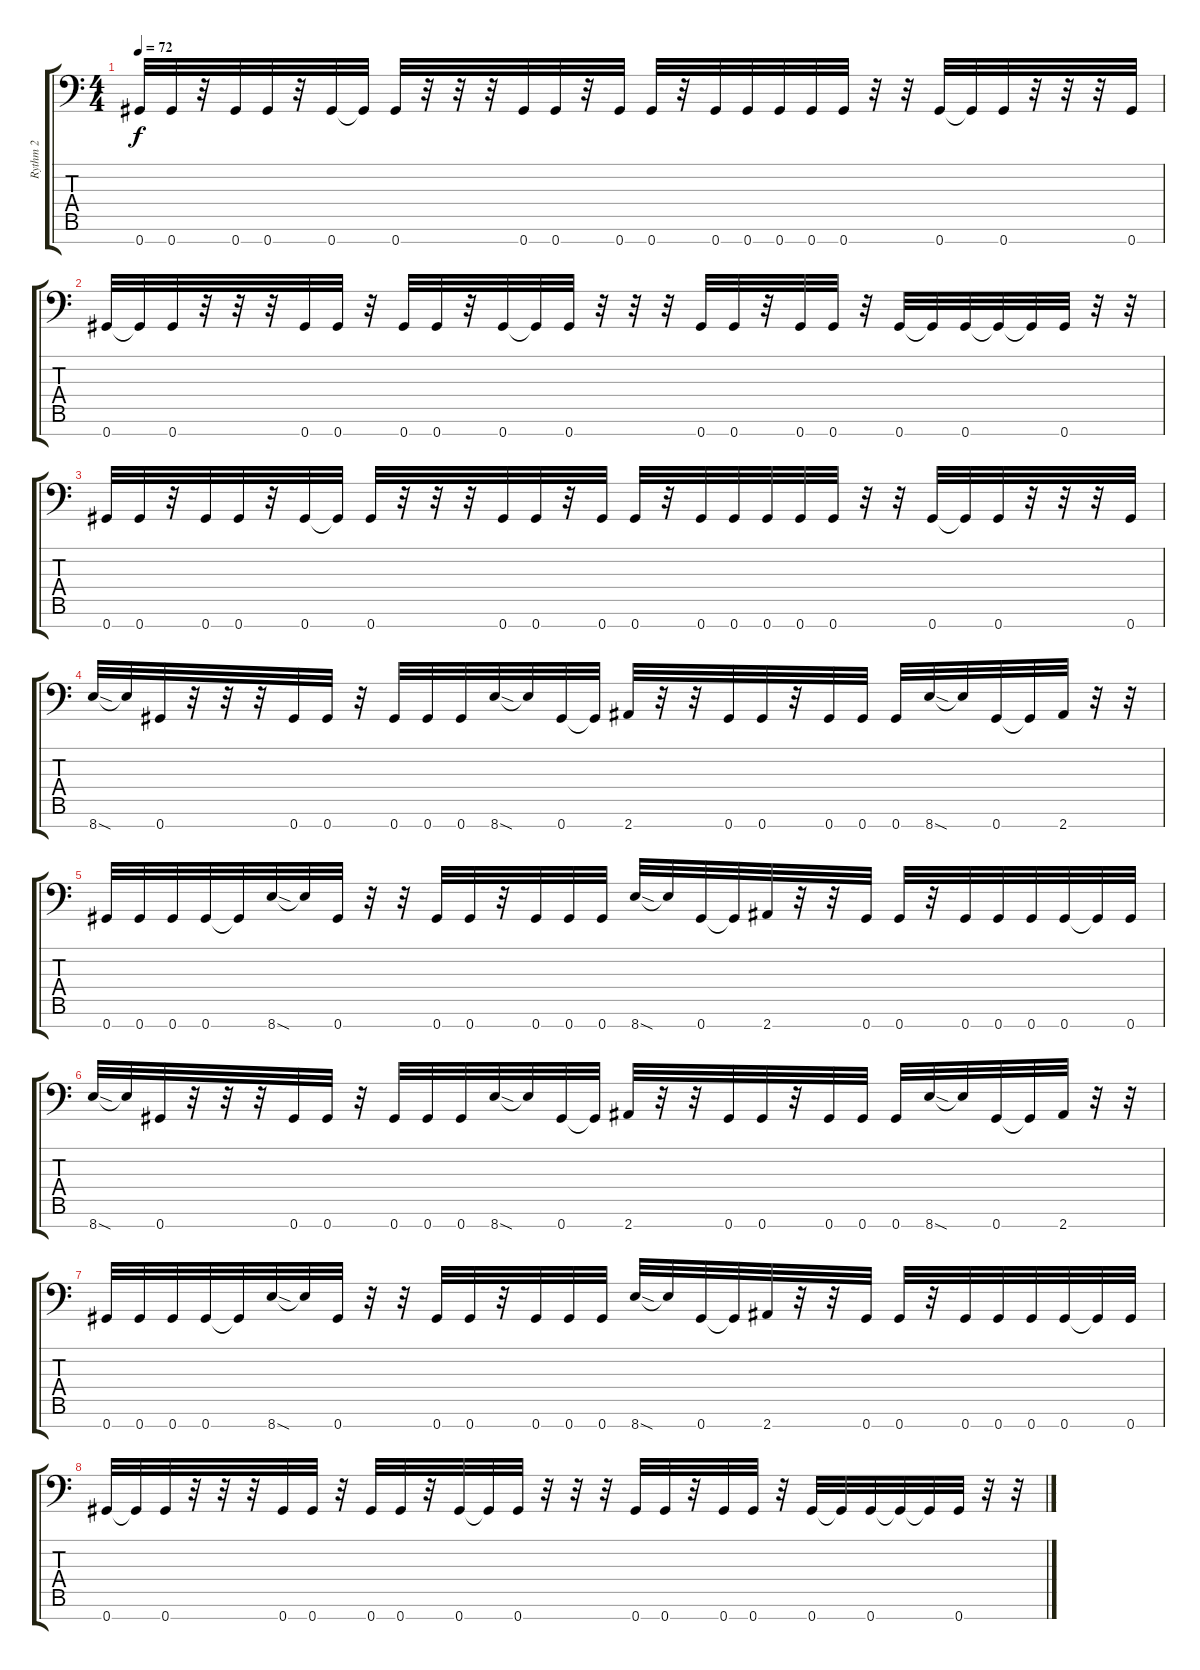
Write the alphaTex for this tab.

\track ("Rythm 2" "Rythm 2") {instrument distortionguitar}
\staff {score tabs}
\tuning (Eb4 Bb3 Gb3 Db3 Ab2 Eb2 Ab1) {hide}
\ts (4 4)
\tempo 72
\clef f4
\ks c
0.7.32{dy f} 0.7.32 r.32 0.7.32 0.7.32 r.32 0.7.32 0.7{t}.32 0.7.32 r.32 r.32 r.32 0.7.32 0.7.32 r.32 0.7.32 0.7.32 r.32 0.7.32 0.7.32 0.7.32 0.7.32 0.7.32 r.32 r.32 0.7.32 0.7{t}.32 0.7.32 r.32 r.32 r.32 0.7.32 |
0.7.32 0.7{t}.32 0.7.32 r.32 r.32 r.32 0.7.32 0.7.32 r.32 0.7.32 0.7.32 r.32 0.7.32 0.7{t}.32 0.7.32 r.32 r.32 r.32 0.7.32 0.7.32 r.32 0.7.32 0.7.32 r.32 0.7.32 0.7{t}.32 0.7.32 0.7{t}.32 0.7{t}.32 0.7.32 r.32 r.32 |
0.7.32 0.7.32 r.32 0.7.32 0.7.32 r.32 0.7.32 0.7{t}.32 0.7.32 r.32 r.32 r.32 0.7.32 0.7.32 r.32 0.7.32 0.7.32 r.32 0.7.32 0.7.32 0.7.32 0.7.32 0.7.32 r.32 r.32 0.7.32 0.7{t}.32 0.7.32 r.32 r.32 r.32 0.7.32 |
8.7{sod}.32 8.7{t}.32 0.7.32 r.32 r.32 r.32 0.7.32 0.7.32 r.32 0.7.32 0.7.32 0.7.32 8.7{sod}.32 8.7{t}.32 0.7.32 0.7{t}.32 2.7.32 r.32 r.32 0.7.32 0.7.32 r.32 0.7.32 0.7.32 0.7.32 8.7{sod}.32 8.7{t}.32 0.7.32 0.7{t}.32 2.7.32 r.32 r.32 |
0.7.32 0.7.32 0.7.32 0.7.32 0.7{t}.32 8.7{sod}.32 8.7{t}.32 0.7.32 r.32 r.32 0.7.32 0.7.32 r.32 0.7.32 0.7.32 0.7.32 8.7{sod}.32 8.7{t}.32 0.7.32 0.7{t}.32 2.7.32 r.32 r.32 0.7.32 0.7.32 r.32 0.7.32 0.7.32 0.7.32 0.7.32 0.7{t}.32 0.7.32 |
8.7{sod}.32 8.7{t}.32 0.7.32 r.32 r.32 r.32 0.7.32 0.7.32 r.32 0.7.32 0.7.32 0.7.32 8.7{sod}.32 8.7{t}.32 0.7.32 0.7{t}.32 2.7.32 r.32 r.32 0.7.32 0.7.32 r.32 0.7.32 0.7.32 0.7.32 8.7{sod}.32 8.7{t}.32 0.7.32 0.7{t}.32 2.7.32 r.32 r.32 |
0.7.32 0.7.32 0.7.32 0.7.32 0.7{t}.32 8.7{sod}.32 8.7{t}.32 0.7.32 r.32 r.32 0.7.32 0.7.32 r.32 0.7.32 0.7.32 0.7.32 8.7{sod}.32 8.7{t}.32 0.7.32 0.7{t}.32 2.7.32 r.32 r.32 0.7.32 0.7.32 r.32 0.7.32 0.7.32 0.7.32 0.7.32 0.7{t}.32 0.7.32 |
0.7.32 0.7{t}.32 0.7.32 r.32 r.32 r.32 0.7.32 0.7.32 r.32 0.7.32 0.7.32 r.32 0.7.32 0.7{t}.32 0.7.32 r.32 r.32 r.32 0.7.32 0.7.32 r.32 0.7.32 0.7.32 r.32 0.7.32 0.7{t}.32 0.7.32 0.7{t}.32 0.7{t}.32 0.7.32 r.32 r.32
